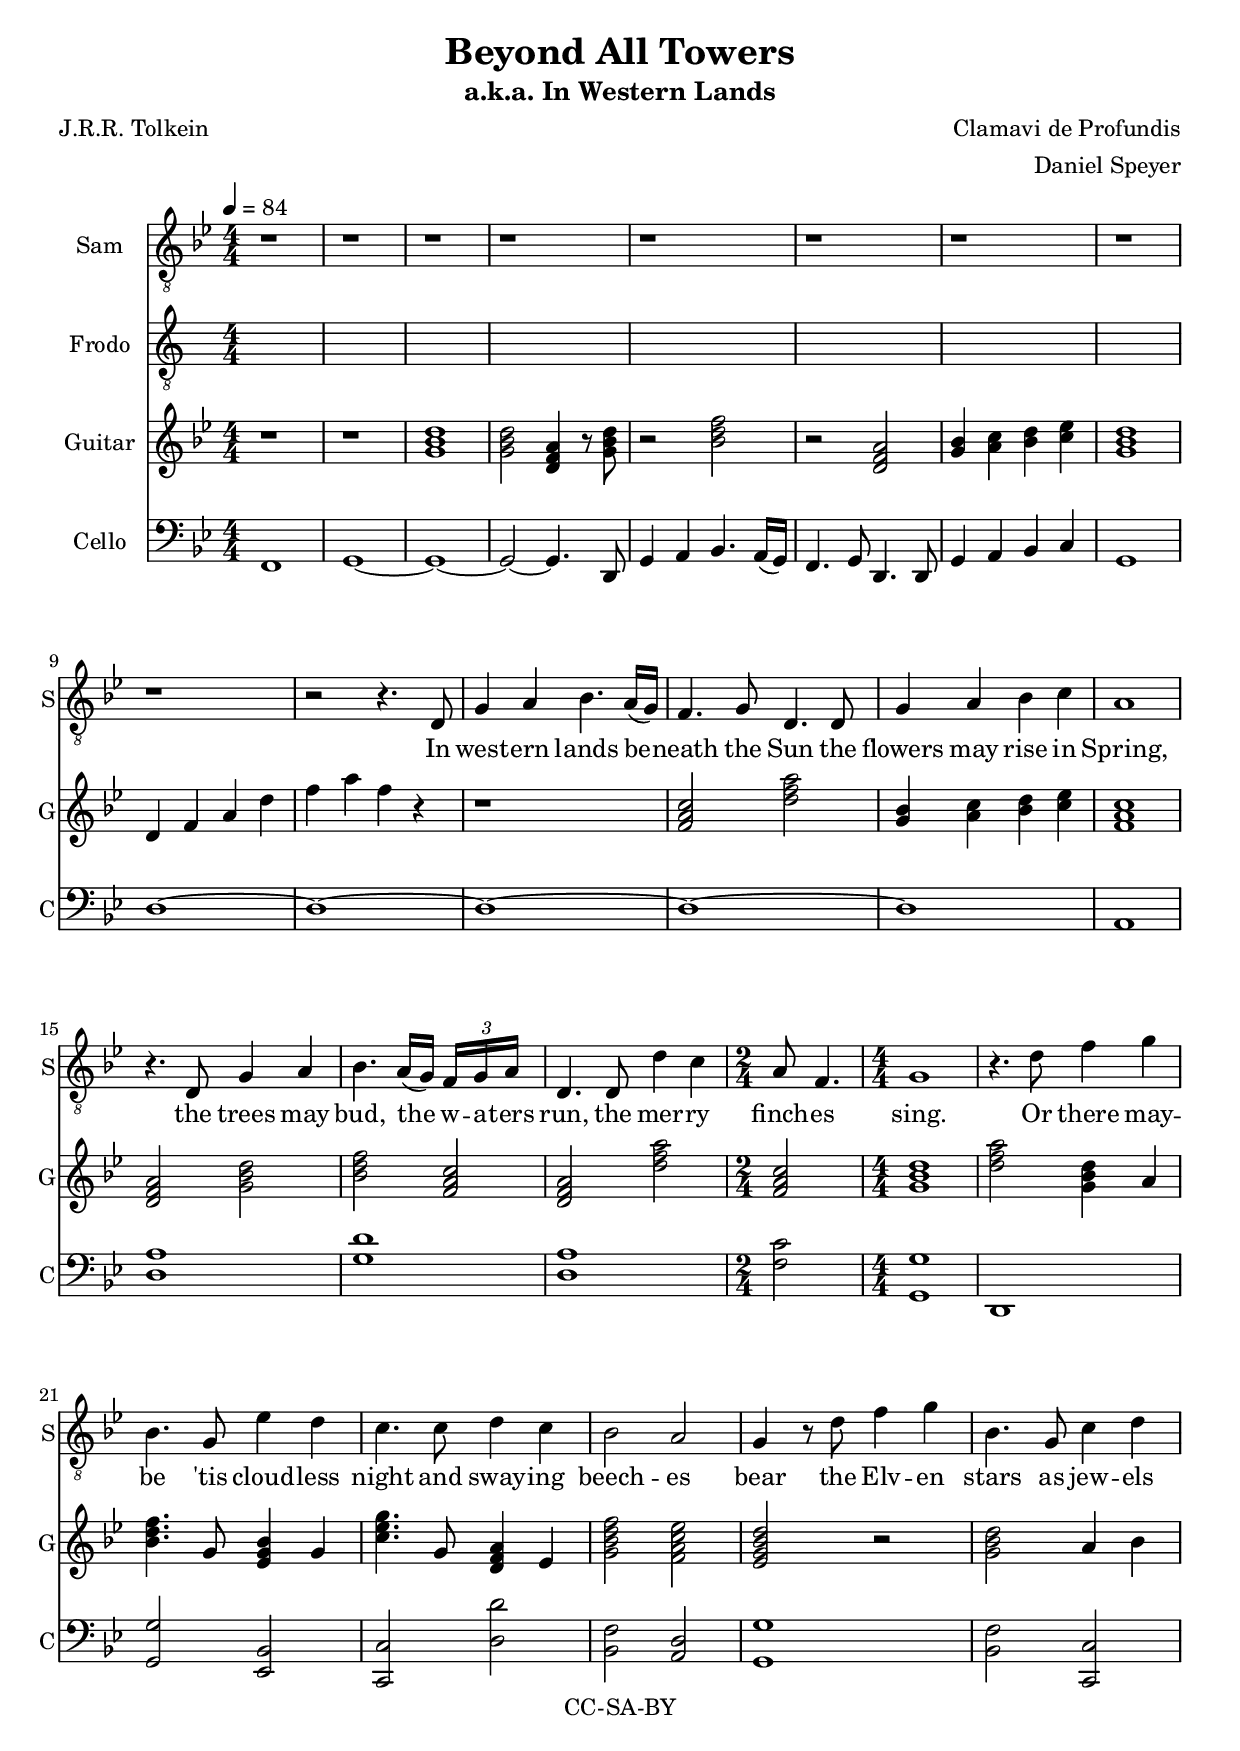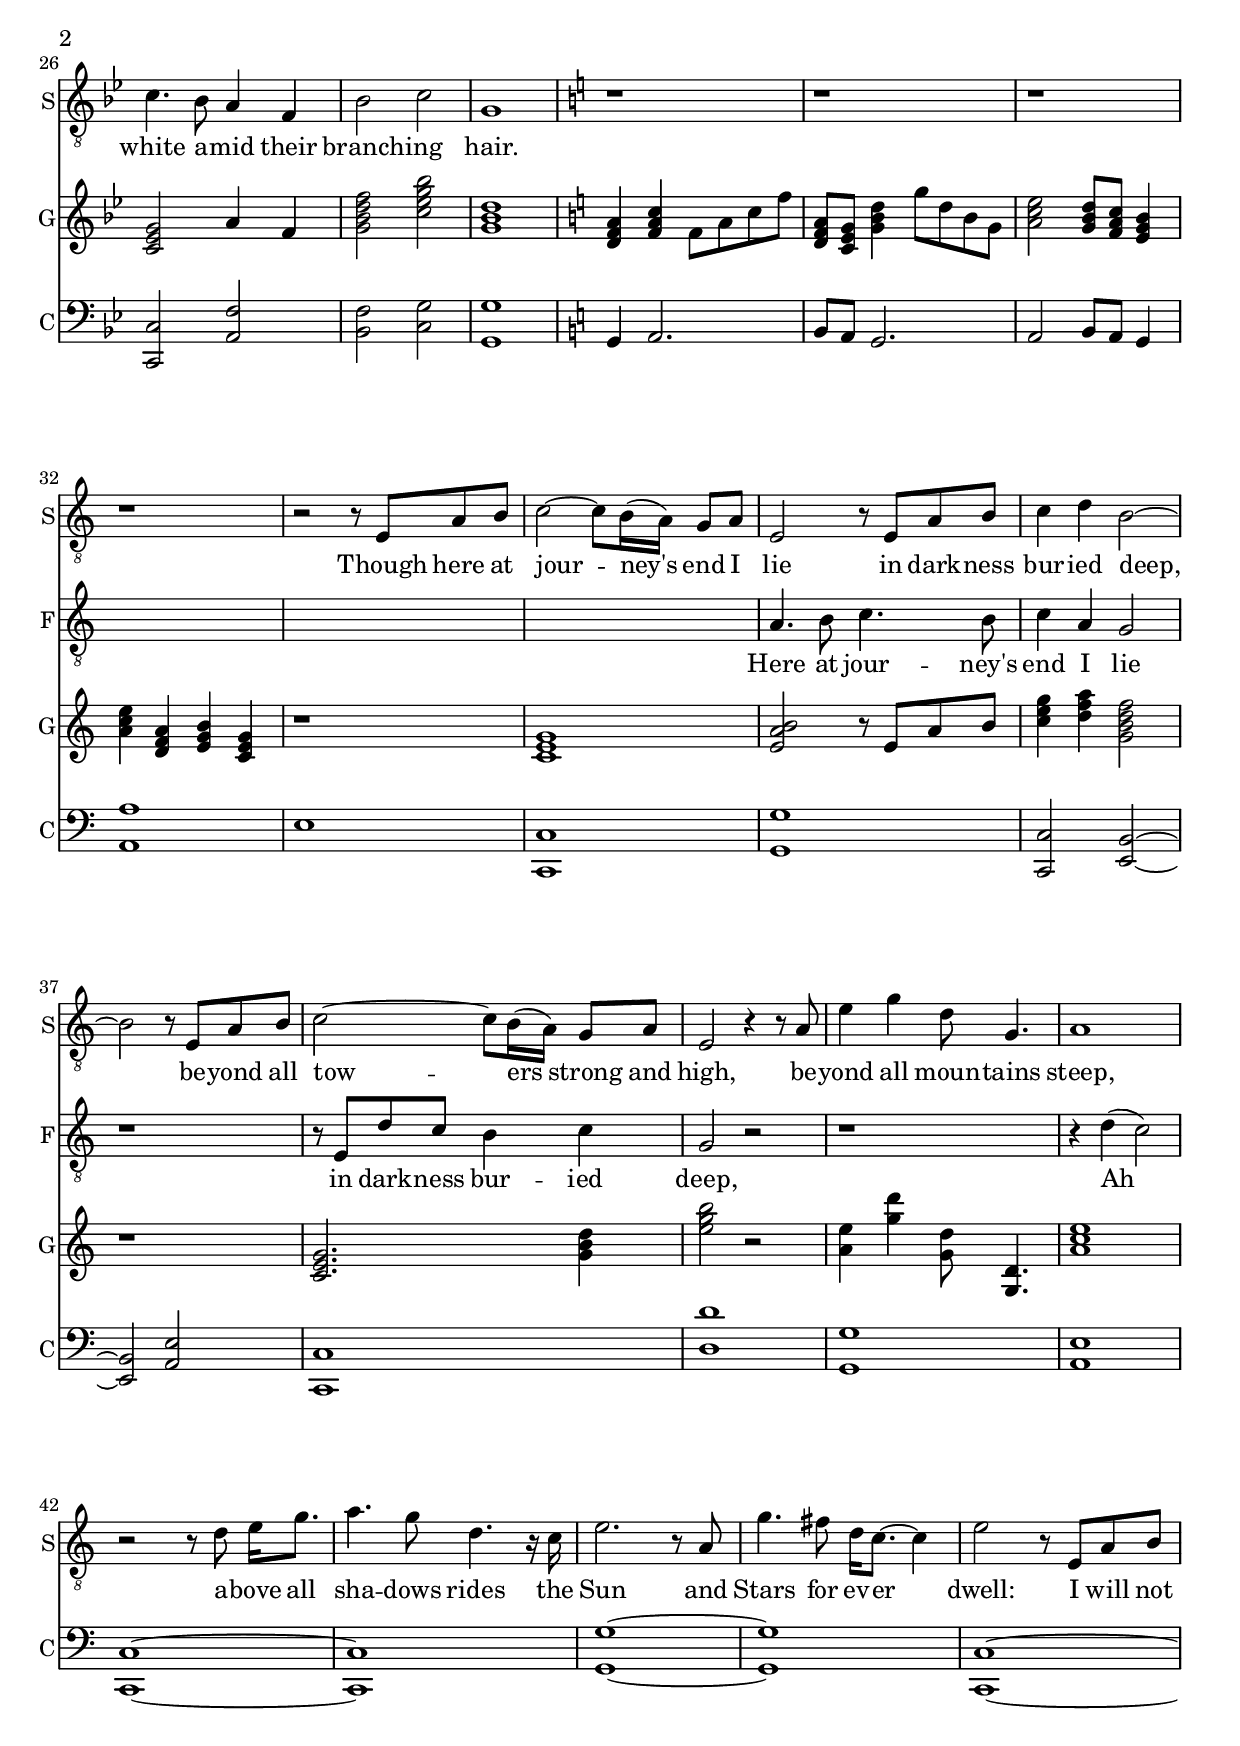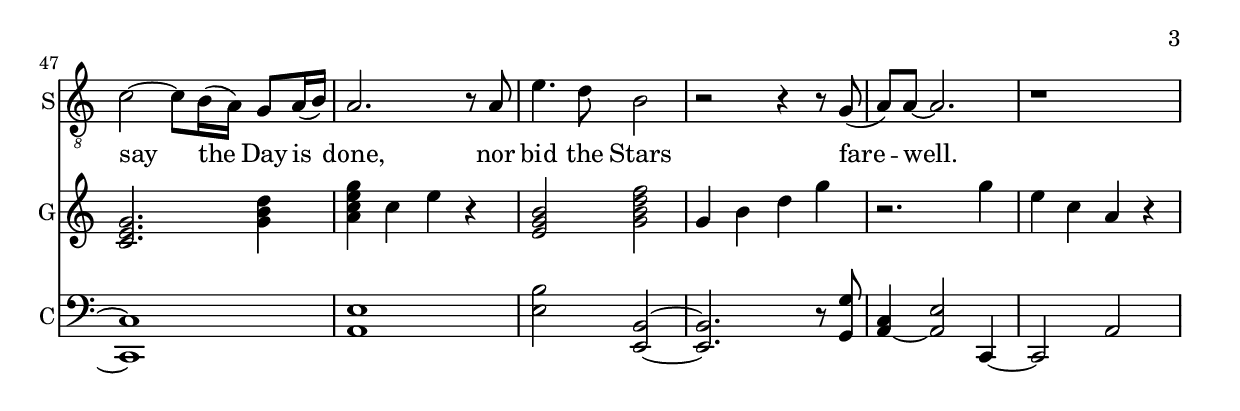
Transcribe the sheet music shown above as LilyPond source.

\version "2.18.2"

\header {
  title = "Beyond All Towers"
  subtitle = "a.k.a. In Western Lands"
  composer = "Clamavi de Profundis"
  arranger = "Daniel Speyer"
  poet = "J.R.R. Tolkein"
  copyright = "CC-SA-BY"
}

samwords = \lyricmode {
  In west -- ern lands be -- neath the Sun
  the flowers may rise in Spring,
  the trees may bud, the w -- a -- ters run,
  the mer -- ry finch -- es sing.
  Or there may -- be 'tis cloud -- less night
  and sway -- ing beech -- es bear
  the Elv -- en stars as jew -- els white
  a -- mid their branch -- ing hair.
 
  Though here at jour -- ney's end I lie
  in dark -- ness bur -- ied deep,
  be -- yond all tow -- ers strong and high,
  be -- yond all moun -- tains steep,
  a -- bove all sha -- dows rides the Sun
  and Stars for ev -- er dwell:
  I will not say the Day is done,
  nor bid the Stars fare -- well.
}

% lyricnote: Frodo's Part (overlapping)
frodowords = \lyricmode {
  Here at jour -- ney's end I lie
  in dark -- ness bur -- ied deep, Ah
}

frodo = \relative c' {
  \clef "treble_8"
  \numericTimeSignature
  \repeat unfold 33 {s1} s2
  a4. b8 c4. b8 c4 a g2 r1
  r8 e d' c b4 c g2 r 
  r1 r4 d'4( c2) \break
}

sam = \relative c {
  \numericTimeSignature
  \clef "treble_8"
  \key g \minor
  r1 r r r r r r r r
  r2 r4. d8 g4 a bes4. a16( g) f4. g8 d4.
  d8 g4 a bes c a1
  r4. d,8 g4 a bes4. a16( g) \tuplet 3/8 {f g a } d,4.
  d8 d'4 c \time 2/4 a8 f4. \time 4/4 g1
  r4. d'8 f4 g bes,4. g8 ees'4 d c4.
  c8 d4 c bes2 a g4 r8 d' f4 g bes,4.
  g8 c4 d c4. bes8 a4 f bes2 c g1
  \key a \minor
  r1 r r r
  r2 r8 e a b c2 ~ c8 b16( a) g8 a e2
  r8 e a b c4 d b2 ~ b2
  r8 e, a b c2 ~ c8 b16( a) g8 a e2
  r4 r8 a e'4 g d8 g,4. a1
  r2 r8 d e16 g8. a4. g8 d4. r16 c e2.
  r8 a, g'4. fis8 d16 c8. ~ c4 e2
  r8 e, a b c2 ~ c8 b16( a) g8 a16( b) a2.
  r8 a e'4. d8 b2 r r4 r8 g8 ( a8) a ~ a2. r1
}

cello = \relative c {
  \numericTimeSignature
  \key g \minor
  \clef "bass"
  f,1 g ~ g ~
  g2 ~g4. d8 g4 a bes4. a16( g) f4. g8 d4.
  d8 g4 a bes c g1 d' ~ d ~ d ~ d ~ d a
  <d a'> <g d'> <d a'> <f c'>2 <g, g'>1
  d <g g'>2 <ees bes'> <c c'> <d' d'> <bes f'> <a d> <g g'>1
  <bes f'>2 <c, c'> <c c'> <a' f'> <bes f'> <c g'> <g g'>1
  \key a \minor
  g4 a2. b8 a g2. a2 b8 a g4 <a a'>1 
  e'1 <c, c'> <g' g'> <c, c'>2 <b' e,>2 ~ <b e,>
  <a e'> <c, c'>1 <d' d'> <g, g'> <a e'>
  <c, c'>1 ~ <c c'> <g' g'> ~ <g g'>  <c, c'> ~
  <c c'> <a' e'> <e' b'>2 <e, b'>2 ~ <e b'>2. r8 <g g'>8 <a c>4 ~ <a e'>2  <c, >4 ~ <c >2 a'2
  
}

guitar = \relative c'' {
  \numericTimeSignature
  \key g \minor
  \clef "treble"
  \chordmode {
    r1 r1 g:m g2:m d4:m r8 g:m
    r2 bes r d:m
    g4:1.3- a:1.3- bes:1.3 c':1.3-
    g1:m
  }
  d,4 f a d f a f r
  r1
  \chordmode {
    f2 d':m g4:1.3- a:1.3- bes:1.3 c':1.3- f1
    d2:m g:m bes f d:m d':m f g1:m
    d'2:m g4:m a:1 bes4. g8:1 ees4 g:1 c'4.:m g8:1 d4:m ees:1 g2:m7 f:7 ees:7+ r
    g:m a4:1 bes:1 c2:m a4:1 f:1 g2:m7 c':m7 g1:m
  }
  \key a \minor
  \chordmode {
    d4:m f f8:1 a:1 c':1 f':1 d:m c g4 g'8:1 d':1 b:1 g:1 a2:m g8 f e4:m a:m d:m e:m c
    r1 c e2:1.4.5 r8 e:1 a:1 b:1 c'4 d':m g2:7
    r1 c2. g4 e'2:m r a4:1.5 g':1.5 g8:1.5 g,4.:1.5 a1:m
    r1 r r r r c2. g4 a:m7 c':1 e':1 r e2:m g:7
  }
  g,4  b  d  g r2. g4 e c a r
}

\score {
  <<
      \new Voice = "one" {
         \tempo 4 = 84
         \set Staff.midiInstrument = #"voice oohs"
         \set Staff.midiMinimumVolume = #0.8
         \set Staff.midiMaximumVolume = #1
         \set Staff.instrumentName = #"Sam"
         \set Staff.shortInstrumentName = #"S"
         \sam
       }
      \new Lyrics \lyricsto "one" {
         \samwords
       }
      \new Voice = "frodo" {
         \tempo 4 = 84
         \set Staff.midiInstrument = #"clarinet"
         \set Staff.midiMinimumVolume = #0.8
         \set Staff.midiMaximumVolume = #1
         \set Staff.instrumentName = #"Frodo"
         \set Staff.shortInstrumentName = #"F"
         \frodo
       }
      \new Lyrics \lyricsto "frodo" {
         \frodowords
       }
      \new Voice {
         \tempo 4 = 84
         \set Staff.midiInstrument = #"Acoustic Guitar (Nylon)"
         \set Staff.midiMinimumVolume = #0.4
         \set Staff.midiMaximumVolume = #0.6
         \set Staff.instrumentName = #"Guitar"
         \set Staff.shortInstrumentName = #"G"
         \guitar
       }
      \new Voice {
         \tempo 4 = 84
         \set Staff.midiInstrument = #"cello"
         \set Staff.midiMinimumVolume = #0.4
         \set Staff.midiMaximumVolume = #0.6
         \set Staff.instrumentName = #"Cello"
         \set Staff.shortInstrumentName = #"C"
         \cello
       }
  >>	
  \layout {
    \context {
      \Staff
      \RemoveEmptyStaves
    }
  }
  \midi {}
}
